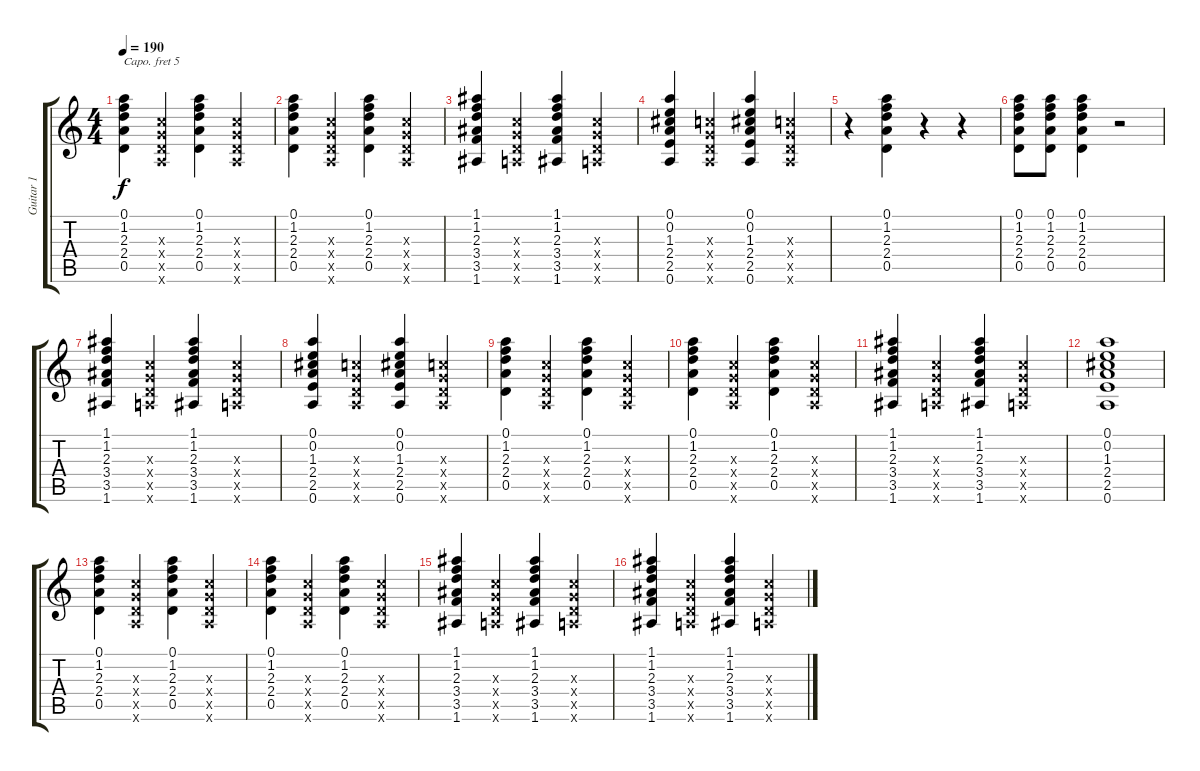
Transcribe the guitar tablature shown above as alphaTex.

\track ("Guitar 1" "Guitar 1") {instrument acousticguitarsteel}
\staff {score tabs}
\capo 5
\tuning (E4 B3 G3 D3 A2 E2) {hide}
\ts (4 4)
\tempo 190
\clef g2
\ks c
(0.1 1.2 2.3 2.4 0.5).4{dy f} (0.3{x} 0.4{x} 0.5{x} 0.6{x}).4 (0.1 1.2 2.3 2.4 0.5).4 (0.3{x} 0.4{x} 0.5{x} 0.6{x}).4 |
(0.1 1.2 2.3 2.4 0.5).4 (0.3{x} 0.4{x} 0.5{x} 0.6{x}).4 (0.1 1.2 2.3 2.4 0.5).4 (0.3{x} 0.4{x} 0.5{x} 0.6{x}).4 |
(1.1 1.2 2.3 3.4 3.5 1.6).4 (0.3{x} 0.4{x} 0.5{x} 0.6{x}).4 (1.1 1.2 2.3 3.4 3.5 1.6).4 (0.3{x} 0.4{x} 0.5{x} 0.6{x}).4 |
(0.1 0.2 1.3 2.4 2.5 0.6).4 (0.3{x} 0.4{x} 0.5{x} 0.6{x}).4 (0.1 0.2 1.3 2.4 2.5 0.6).4 (0.3{x} 0.4{x} 0.5{x} 0.6{x}).4 |
r.4 (0.1 1.2 2.3 2.4 0.5).4 r.4 r.4 |
(0.1 1.2 2.3 2.4 0.5).8 (0.1 1.2 2.3 2.4 0.5).8 (0.1 1.2 2.3 2.4 0.5).4 r.2 |
(1.1 1.2 2.3 3.4 3.5 1.6).4 (0.3{x} 0.4{x} 0.5{x} 0.6{x}).4 (1.1 1.2 2.3 3.4 3.5 1.6).4 (0.3{x} 0.4{x} 0.5{x} 0.6{x}).4 |
(0.1 0.2 1.3 2.4 2.5 0.6).4 (0.3{x} 0.4{x} 0.5{x} 0.6{x}).4 (0.1 0.2 1.3 2.4 2.5 0.6).4 (0.3{x} 0.4{x} 0.5{x} 0.6{x}).4 |
(0.1 1.2 2.3 2.4 0.5).4 (0.3{x} 0.4{x} 0.5{x} 0.6{x}).4 (0.1 1.2 2.3 2.4 0.5).4 (0.3{x} 0.4{x} 0.5{x} 0.6{x}).4 |
(0.1 1.2 2.3 2.4 0.5).4 (0.3{x} 0.4{x} 0.5{x} 0.6{x}).4 (0.1 1.2 2.3 2.4 0.5).4 (0.3{x} 0.4{x} 0.5{x} 0.6{x}).4 |
(1.1 1.2 2.3 3.4 3.5 1.6).4 (0.3{x} 0.4{x} 0.5{x} 0.6{x}).4 (1.1 1.2 2.3 3.4 3.5 1.6).4 (0.3{x} 0.4{x} 0.5{x} 0.6{x}).4 |
(0.1 0.2 1.3 2.4 2.5 0.6).1 |
(0.1 1.2 2.3 2.4 0.5).4 (0.3{x} 0.4{x} 0.5{x} 0.6{x}).4 (0.1 1.2 2.3 2.4 0.5).4 (0.3{x} 0.4{x} 0.5{x} 0.6{x}).4 |
(0.1 1.2 2.3 2.4 0.5).4 (0.3{x} 0.4{x} 0.5{x} 0.6{x}).4 (0.1 1.2 2.3 2.4 0.5).4 (0.3{x} 0.4{x} 0.5{x} 0.6{x}).4 |
(1.1 1.2 2.3 3.4 3.5 1.6).4 (0.3{x} 0.4{x} 0.5{x} 0.6{x}).4 (1.1 1.2 2.3 3.4 3.5 1.6).4 (0.3{x} 0.4{x} 0.5{x} 0.6{x}).4 |
(1.1 1.2 2.3 3.4 3.5 1.6).4 (0.3{x} 0.4{x} 0.5{x} 0.6{x}).4 (1.1 1.2 2.3 3.4 3.5 1.6).4 (0.3{x} 0.4{x} 0.5{x} 0.6{x}).4
